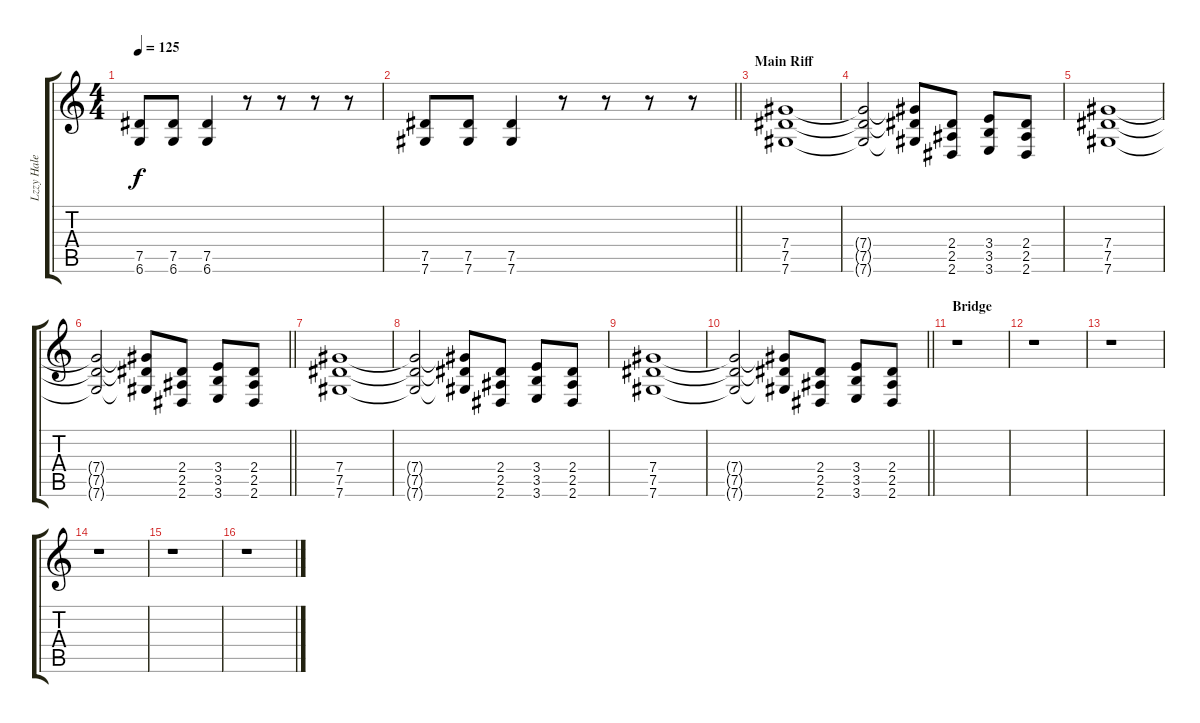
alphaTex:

\track ("Lzzy Hale" "Lzzy Hale") {instrument distortionguitar}
\staff {score tabs}
\tuning (Eb4 Bb3 Gb3 Db3 Ab2 Db2) {hide}
\ts (4 4)
\tempo 125
\clef g2
\ks c
(7.5 6.6).8{dy f} (7.5 6.6).8 (7.5 6.6).4 r.8 r.8 r.8 r.8 |
\barLineRight lightlight
(7.5 7.6).8 (7.5 7.6).8 (7.5 7.6).4 r.8 r.8 r.8 r.8 |
\section ("" "Main Riff")
(7.4 7.5 7.6).1 |
(7.4{t} 7.5{t} 7.6{t}).2 (7.4{t} 7.5{t} 7.6{t}).8 (2.4 2.5 2.6).8 (3.4 3.5 3.6).8 (2.4 2.5 2.6).8 |
(7.4 7.5 7.6).1 |
\barLineRight lightlight
(7.4{t} 7.5{t} 7.6{t}).2 (7.4{t} 7.5{t} 7.6{t}).8 (2.4 2.5 2.6).8 (3.4 3.5 3.6).8 (2.4 2.5 2.6).8 |
(7.4 7.5 7.6).1 |
(7.4{t} 7.5{t} 7.6{t}).2 (7.4{t} 7.5{t} 7.6{t}).8 (2.4 2.5 2.6).8 (3.4 3.5 3.6).8 (2.4 2.5 2.6).8 |
(7.4 7.5 7.6).1 |
\barLineRight lightlight
(7.4{t} 7.5{t} 7.6{t}).2 (7.4{t} 7.5{t} 7.6{t}).8 (2.4 2.5 2.6).8 (3.4 3.5 3.6).8 (2.4 2.5 2.6).8 |
\section ("" "Bridge")
r.1 |
r.1 |
r.1 |
r.1 |
r.1 |
r.1
